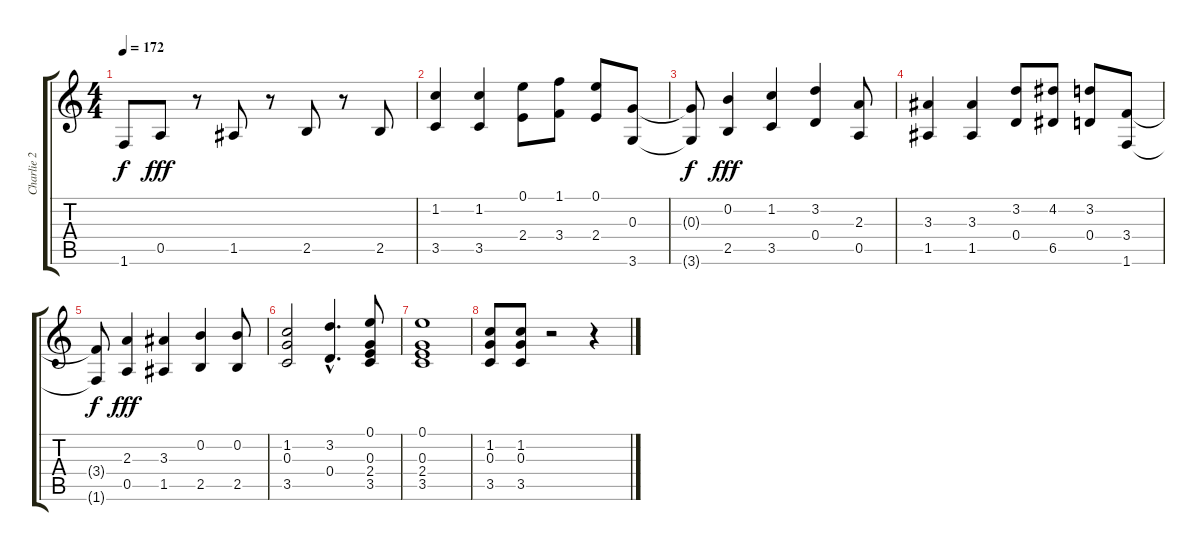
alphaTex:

\track ("Charlie 2" "Charlie 2") {instrument overdrivenguitar}
\staff {score tabs}
\tuning (E4 B3 G3 D3 A2 E2) {hide}
\ts (4 4)
\tempo 172
\clef g2
\ks c
1.6{t}.8{dy f} 0.5.8{dy fff} r.8 1.5.8 r.8 2.5.8 r.8 2.5.8 |
(1.2 3.5).4 (1.2 3.5).4 (0.1 2.4).8 (1.1 3.4).8 (0.1 2.4).8 (0.3 3.6).8 |
(0.3{t} 3.6{t}).8{dy f} (0.2 2.5).4{dy fff} (1.2 3.5).4 (3.2 0.4).4 (2.3 0.5).8 |
(3.3 1.5).4 (3.3 1.5).4 (3.2 0.4).8 (4.2 6.5).8 (3.2 0.4).8 (3.4 1.6).8 |
(3.4{t} 1.6{t}).8{dy f} (2.3 0.5).4{dy fff} (3.3 1.5).4 (0.2 2.5).4 (0.2 2.5).8 |
(1.2 0.3 3.5).2 (3.2{hac} 0.4{hac}).4{d} (0.1 0.3 2.4 3.5).8 |
(0.1 0.3 2.4 3.5).1 |
(1.2 0.3 3.5).8 (1.2 0.3 3.5).8 r.2 r.4
